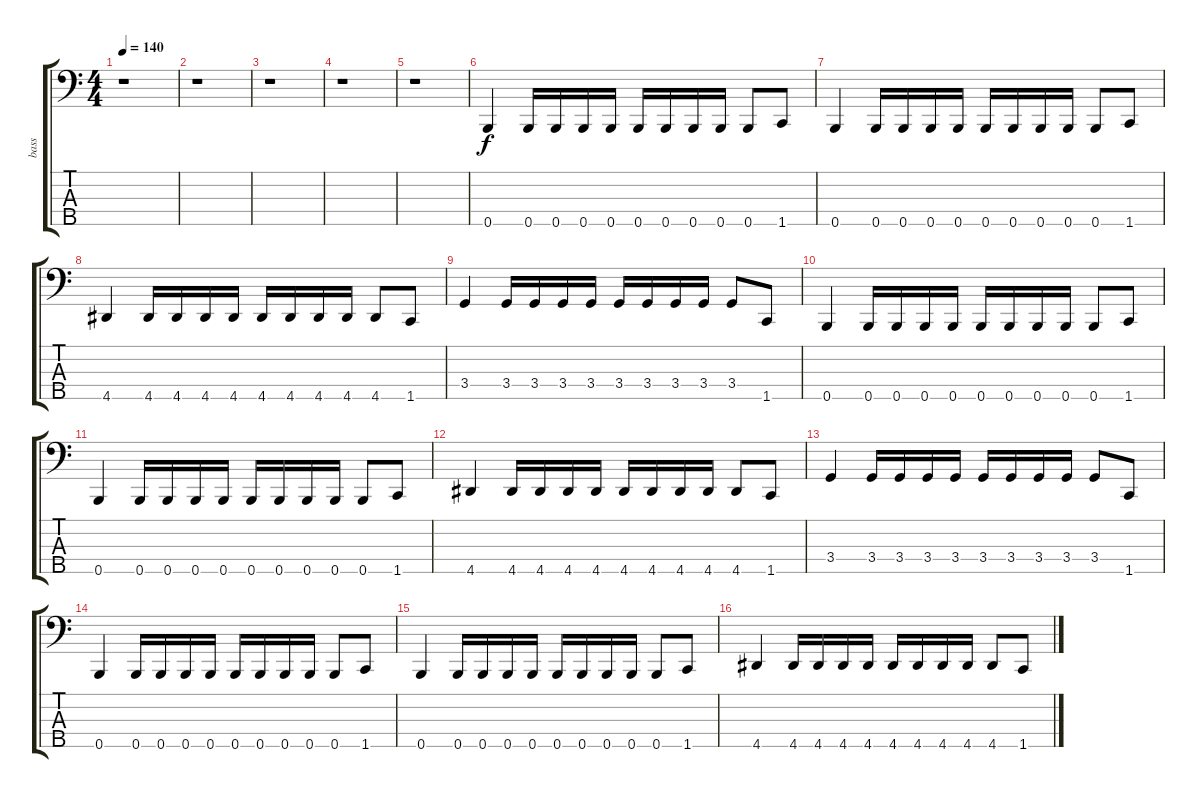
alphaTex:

\track ("bass                " "bass      ") {instrument electricbasspick}
\staff {score tabs}
\tuning (G2 D2 A1 E1 B0) {hide}
\ts (4 4)
\tempo 140
\clef f4
\ks c
r.1{dy f instrument electricbasspick} |
r.1 |
r.1 |
r.1 |
r.1 |
0.5.4 0.5.16 0.5.16 0.5.16 0.5.16 0.5.16 0.5.16 0.5.16 0.5.16 0.5.8 1.5.8 |
0.5.4 0.5.16 0.5.16 0.5.16 0.5.16 0.5.16 0.5.16 0.5.16 0.5.16 0.5.8 1.5.8 |
4.5.4 4.5.16 4.5.16 4.5.16 4.5.16 4.5.16 4.5.16 4.5.16 4.5.16 4.5.8 1.5.8 |
3.4.4 3.4.16 3.4.16 3.4.16 3.4.16 3.4.16 3.4.16 3.4.16 3.4.16 3.4.8 1.5.8 |
0.5.4 0.5.16 0.5.16 0.5.16 0.5.16 0.5.16 0.5.16 0.5.16 0.5.16 0.5.8 1.5.8 |
0.5.4 0.5.16 0.5.16 0.5.16 0.5.16 0.5.16 0.5.16 0.5.16 0.5.16 0.5.8 1.5.8 |
4.5.4 4.5.16 4.5.16 4.5.16 4.5.16 4.5.16 4.5.16 4.5.16 4.5.16 4.5.8 1.5.8 |
3.4.4 3.4.16 3.4.16 3.4.16 3.4.16 3.4.16 3.4.16 3.4.16 3.4.16 3.4.8 1.5.8 |
0.5.4 0.5.16 0.5.16 0.5.16 0.5.16 0.5.16 0.5.16 0.5.16 0.5.16 0.5.8 1.5.8 |
0.5.4 0.5.16 0.5.16 0.5.16 0.5.16 0.5.16 0.5.16 0.5.16 0.5.16 0.5.8 1.5.8 |
4.5.4 4.5.16 4.5.16 4.5.16 4.5.16 4.5.16 4.5.16 4.5.16 4.5.16 4.5.8 1.5.8
